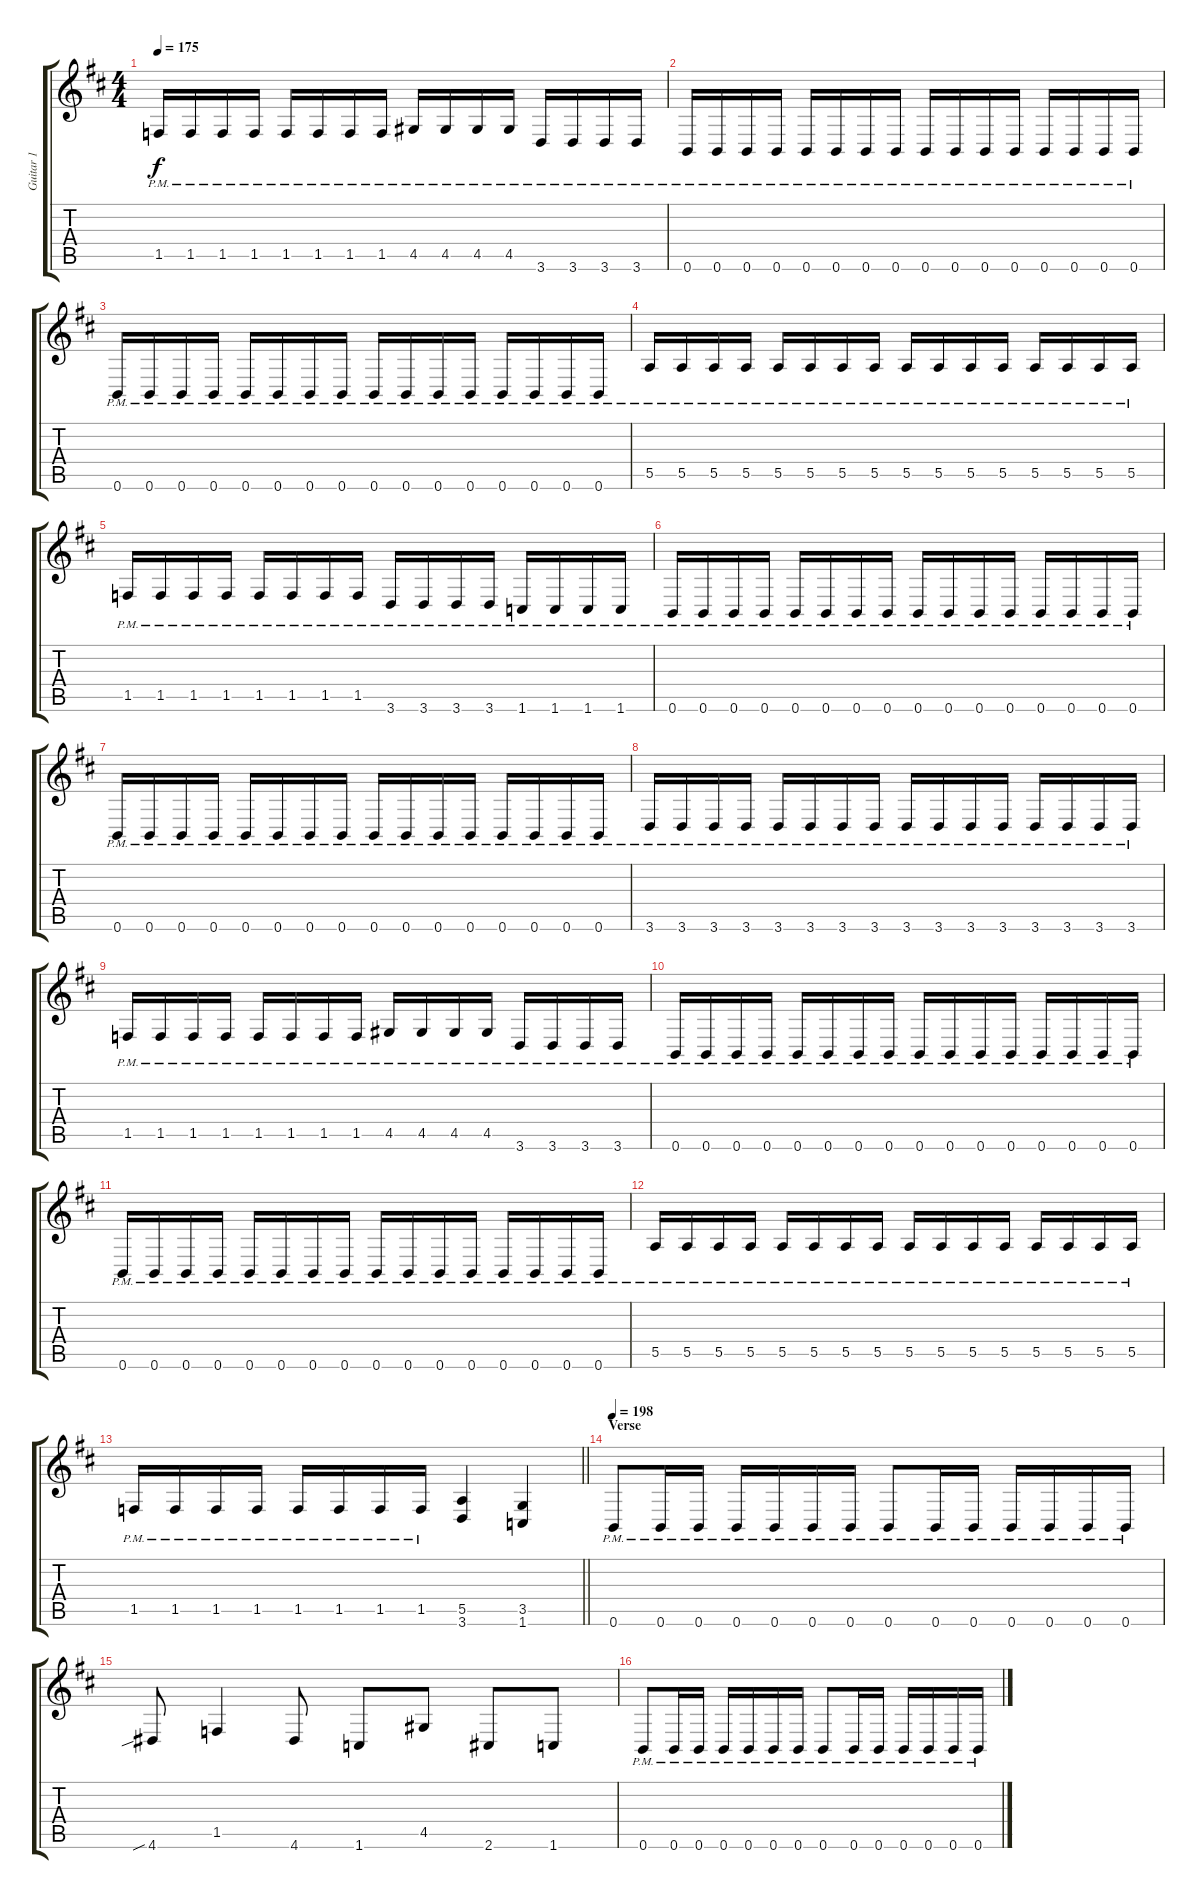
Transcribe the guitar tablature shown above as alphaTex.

\track ("Guitar 1" "Guitar 1") {instrument distortionguitar}
\staff {score tabs}
\tuning (B3 Gb3 D3 A2 E2 B1) {hide}
\ts (4 4)
\tempo 175
\clef g2
\ks d
1.5{pm}.16{dy f} 1.5{pm}.16 1.5{pm}.16 1.5{pm}.16 1.5{pm}.16 1.5{pm}.16 1.5{pm}.16 1.5{pm}.16 4.5{pm}.16 4.5{pm}.16 4.5{pm}.16 4.5{pm}.16 3.6{pm}.16 3.6{pm}.16 3.6{pm}.16 3.6{pm}.16 |
0.6{pm}.16 0.6{pm}.16 0.6{pm}.16 0.6{pm}.16 0.6{pm}.16 0.6{pm}.16 0.6{pm}.16 0.6{pm}.16 0.6{pm}.16 0.6{pm}.16 0.6{pm}.16 0.6{pm}.16 0.6{pm}.16 0.6{pm}.16 0.6{pm}.16 0.6{pm}.16 |
0.6{pm}.16 0.6{pm}.16 0.6{pm}.16 0.6{pm}.16 0.6{pm}.16 0.6{pm}.16 0.6{pm}.16 0.6{pm}.16 0.6{pm}.16 0.6{pm}.16 0.6{pm}.16 0.6{pm}.16 0.6{pm}.16 0.6{pm}.16 0.6{pm}.16 0.6{pm}.16 |
5.5{pm}.16 5.5{pm}.16 5.5{pm}.16 5.5{pm}.16 5.5{pm}.16 5.5{pm}.16 5.5{pm}.16 5.5{pm}.16 5.5{pm}.16 5.5{pm}.16 5.5{pm}.16 5.5{pm}.16 5.5{pm}.16 5.5{pm}.16 5.5{pm}.16 5.5{pm}.16 |
1.5{pm}.16 1.5{pm}.16 1.5{pm}.16 1.5{pm}.16 1.5{pm}.16 1.5{pm}.16 1.5{pm}.16 1.5{pm}.16 3.6{pm}.16 3.6{pm}.16 3.6{pm}.16 3.6{pm}.16 1.6{pm}.16 1.6{pm}.16 1.6{pm}.16 1.6{pm}.16 |
0.6{pm}.16 0.6{pm}.16 0.6{pm}.16 0.6{pm}.16 0.6{pm}.16 0.6{pm}.16 0.6{pm}.16 0.6{pm}.16 0.6{pm}.16 0.6{pm}.16 0.6{pm}.16 0.6{pm}.16 0.6{pm}.16 0.6{pm}.16 0.6{pm}.16 0.6{pm}.16 |
0.6{pm}.16 0.6{pm}.16 0.6{pm}.16 0.6{pm}.16 0.6{pm}.16 0.6{pm}.16 0.6{pm}.16 0.6{pm}.16 0.6{pm}.16 0.6{pm}.16 0.6{pm}.16 0.6{pm}.16 0.6{pm}.16 0.6{pm}.16 0.6{pm}.16 0.6{pm}.16 |
3.6{pm}.16 3.6{pm}.16 3.6{pm}.16 3.6{pm}.16 3.6{pm}.16 3.6{pm}.16 3.6{pm}.16 3.6{pm}.16 3.6{pm}.16 3.6{pm}.16 3.6{pm}.16 3.6{pm}.16 3.6{pm}.16 3.6{pm}.16 3.6{pm}.16 3.6{pm}.16 |
1.5{pm}.16 1.5{pm}.16 1.5{pm}.16 1.5{pm}.16 1.5{pm}.16 1.5{pm}.16 1.5{pm}.16 1.5{pm}.16 4.5{pm}.16 4.5{pm}.16 4.5{pm}.16 4.5{pm}.16 3.6{pm}.16 3.6{pm}.16 3.6{pm}.16 3.6{pm}.16 |
0.6{pm}.16 0.6{pm}.16 0.6{pm}.16 0.6{pm}.16 0.6{pm}.16 0.6{pm}.16 0.6{pm}.16 0.6{pm}.16 0.6{pm}.16 0.6{pm}.16 0.6{pm}.16 0.6{pm}.16 0.6{pm}.16 0.6{pm}.16 0.6{pm}.16 0.6{pm}.16 |
0.6{pm}.16 0.6{pm}.16 0.6{pm}.16 0.6{pm}.16 0.6{pm}.16 0.6{pm}.16 0.6{pm}.16 0.6{pm}.16 0.6{pm}.16 0.6{pm}.16 0.6{pm}.16 0.6{pm}.16 0.6{pm}.16 0.6{pm}.16 0.6{pm}.16 0.6{pm}.16 |
5.5{pm}.16 5.5{pm}.16 5.5{pm}.16 5.5{pm}.16 5.5{pm}.16 5.5{pm}.16 5.5{pm}.16 5.5{pm}.16 5.5{pm}.16 5.5{pm}.16 5.5{pm}.16 5.5{pm}.16 5.5{pm}.16 5.5{pm}.16 5.5{pm}.16 5.5{pm}.16 |
\barLineRight lightlight
1.5{pm}.16 1.5{pm}.16 1.5{pm}.16 1.5{pm}.16 1.5{pm}.16 1.5{pm}.16 1.5{pm}.16 1.5{pm}.16 (5.5 3.6).4 (3.5 1.6).4 |
\section ("" "Verse ")
\tempo 198
0.6{pm}.8{balance 5} 0.6{pm}.16 0.6{pm}.16 0.6{pm}.16 0.6{pm}.16 0.6{pm}.16 0.6{pm}.16 0.6{pm}.8 0.6{pm}.16 0.6{pm}.16 0.6{pm}.16 0.6{pm}.16 0.6{pm}.16 0.6{pm}.16 |
4.6{sib}.8 1.5.4 4.6.8 1.6.8 4.5.8 2.6.8 1.6.8 |
0.6{pm}.8 0.6{pm}.16 0.6{pm}.16 0.6{pm}.16 0.6{pm}.16 0.6{pm}.16 0.6{pm}.16 0.6{pm}.8 0.6{pm}.16 0.6{pm}.16 0.6{pm}.16 0.6{pm}.16 0.6{pm}.16 0.6{pm}.16
